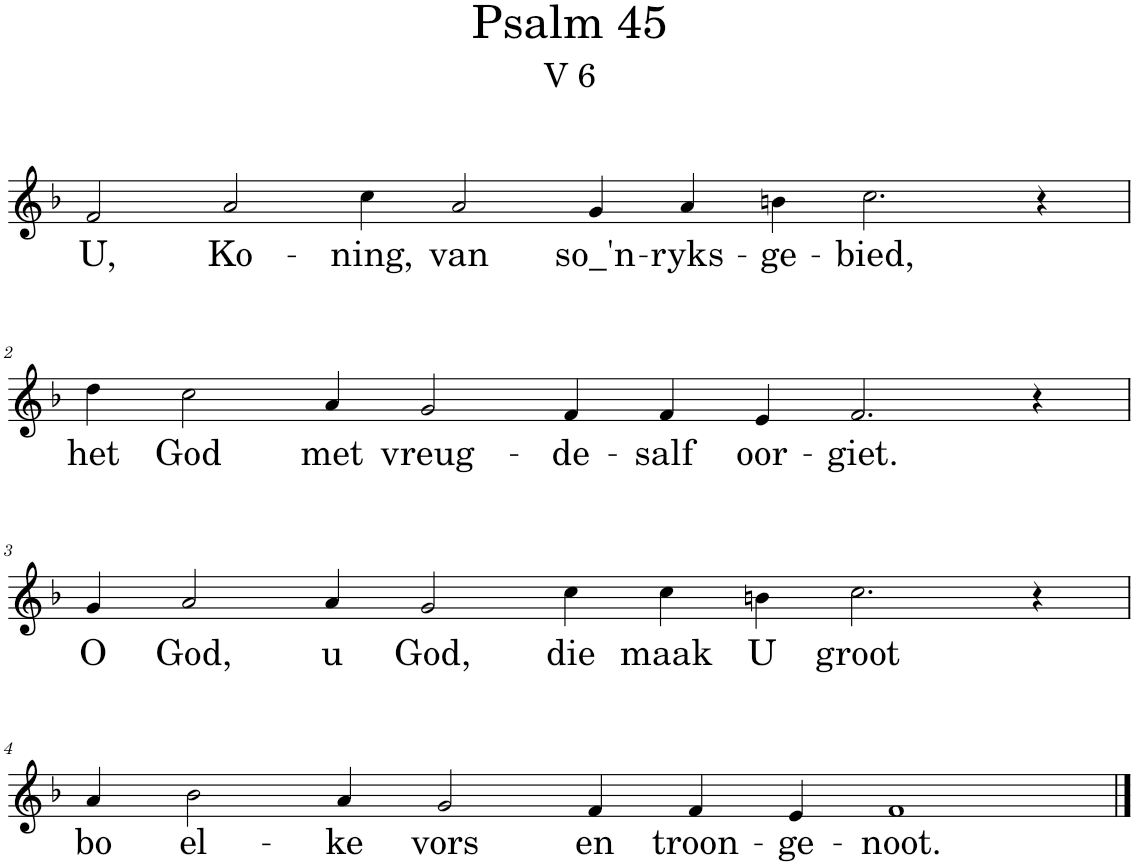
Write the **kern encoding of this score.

**kern	**text
*part1	*part1
*staff1	*staff1
*I"Pipe Organ	*
*I'Org.	*
*clefG2	*
*k[b-]	*
*M14/4	*
=1	=1
!	!LO:LY:b
2f/	U,
!	!LO:LY:b
2a/	Ko-
!	!LO:LY:b
4cc\	-ning,
!	!LO:LY:b
2a/	van
!	!LO:LY:b
4g/	so_'n-
!	!LO:LY:b
4a/	-ryks-
!	!LO:LY:b
4bn\	-ge-
!	!LO:LY:b
2.cc\	-bied,
4r	.
!!LO:LB:g=z
=2	=2
*M13/4	*
!	!LO:LY:b
4dd\	het
!	!LO:LY:b
2cc\	God
!	!LO:LY:b
4a/	met
!	!LO:LY:b
2g/	vreug-
!	!LO:LY:b
4f/	-de-
!	!LO:LY:b
4f/	-salf
!	!LO:LY:b
4e/	oor-
!	!LO:LY:b
2.f/	-giet.
4r	.
!!LO:LB:g=z
=3	=3
!	!LO:LY:b
4g/	O
!	!LO:LY:b
2a/	God,
!	!LO:LY:b
4a/	u
!	!LO:LY:b
2g/	God,
!	!LO:LY:b
4cc\	die
!	!LO:LY:b
4cc\	maak
!	!LO:LY:b
4bn\	U
!	!LO:LY:b
2.cc\	groot
4r	.
!!LO:LB:g=z
=4	=4
!	!LO:LY:b
4a/	bo
!	!LO:LY:b
2b-\	el-
!	!LO:LY:b
4a/	-ke
!	!LO:LY:b
2g/	vors
!	!LO:LY:b
4f/	en
!	!LO:LY:b
4f/	troon-
!	!LO:LY:b
4e/	-ge-
!	!LO:LY:b
1f	-noot.
==	==
*-	*-
